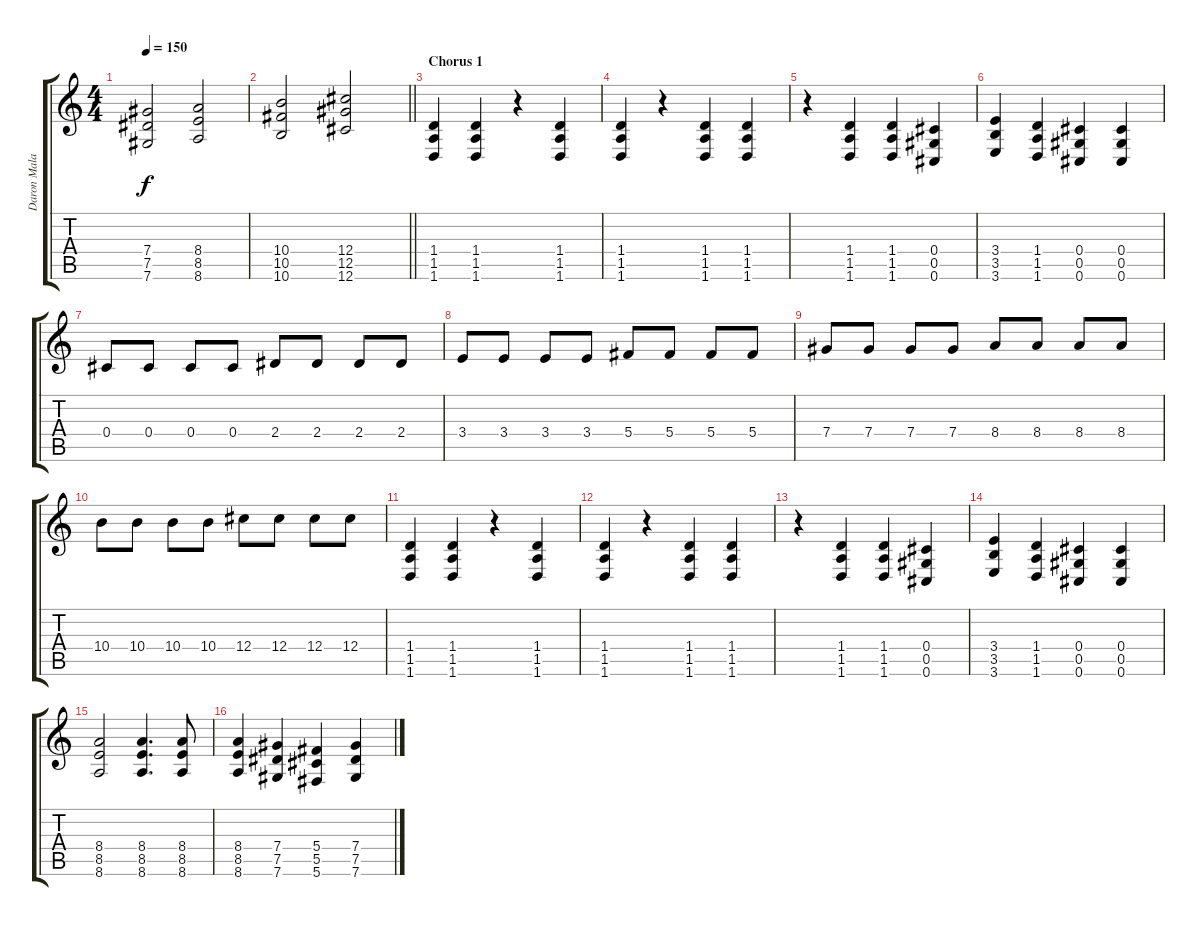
\track ("Daron Malakian(Guitar 1)" "Daron Mala") {instrument electricguitarclean}
\staff {score tabs}
\tuning (Eb4 Bb3 Gb3 Db3 Ab2 Db2) {hide}
\ts (4 4)
\tempo 150
\clef g2
\ks c
(7.4 7.5 7.6).2{dy f} (8.4 8.5 8.6).2 |
\barLineRight lightlight
(10.4 10.5 10.6).2 (12.4 12.5 12.6).2 |
\section ("" "Chorus 1")
(1.4 1.5 1.6).4{instrument distortionguitar} (1.4 1.5 1.6).4 r.4 (1.4 1.5 1.6).4 |
(1.4 1.5 1.6).4 r.4 (1.4 1.5 1.6).4 (1.4 1.5 1.6).4 |
r.4 (1.4 1.5 1.6).4 (1.4 1.5 1.6).4 (0.4 0.5 0.6).4 |
(3.4 3.5 3.6).4 (1.4 1.5 1.6).4 (0.4 0.5 0.6).4 (0.4 0.5 0.6).4 |
0.4.8 0.4.8 0.4.8 0.4.8 2.4.8 2.4.8 2.4.8 2.4.8 |
3.4.8 3.4.8 3.4.8 3.4.8 5.4.8 5.4.8 5.4.8 5.4.8 |
7.4.8 7.4.8 7.4.8 7.4.8 8.4.8 8.4.8 8.4.8 8.4.8 |
10.4.8 10.4.8 10.4.8 10.4.8 12.4.8 12.4.8 12.4.8 12.4.8 |
(1.4 1.5 1.6).4 (1.4 1.5 1.6).4 r.4 (1.4 1.5 1.6).4 |
(1.4 1.5 1.6).4 r.4 (1.4 1.5 1.6).4 (1.4 1.5 1.6).4 |
r.4 (1.4 1.5 1.6).4 (1.4 1.5 1.6).4 (0.4 0.5 0.6).4 |
(3.4 3.5 3.6).4 (1.4 1.5 1.6).4 (0.4 0.5 0.6).4 (0.4 0.5 0.6).4 |
(8.4 8.5 8.6).2 (8.4 8.5 8.6).4{d} (8.4 8.5 8.6).8 |
(8.4 8.5 8.6).4 (7.4 7.5 7.6).4 (5.4 5.5 5.6).4 (7.4 7.5 7.6).4
